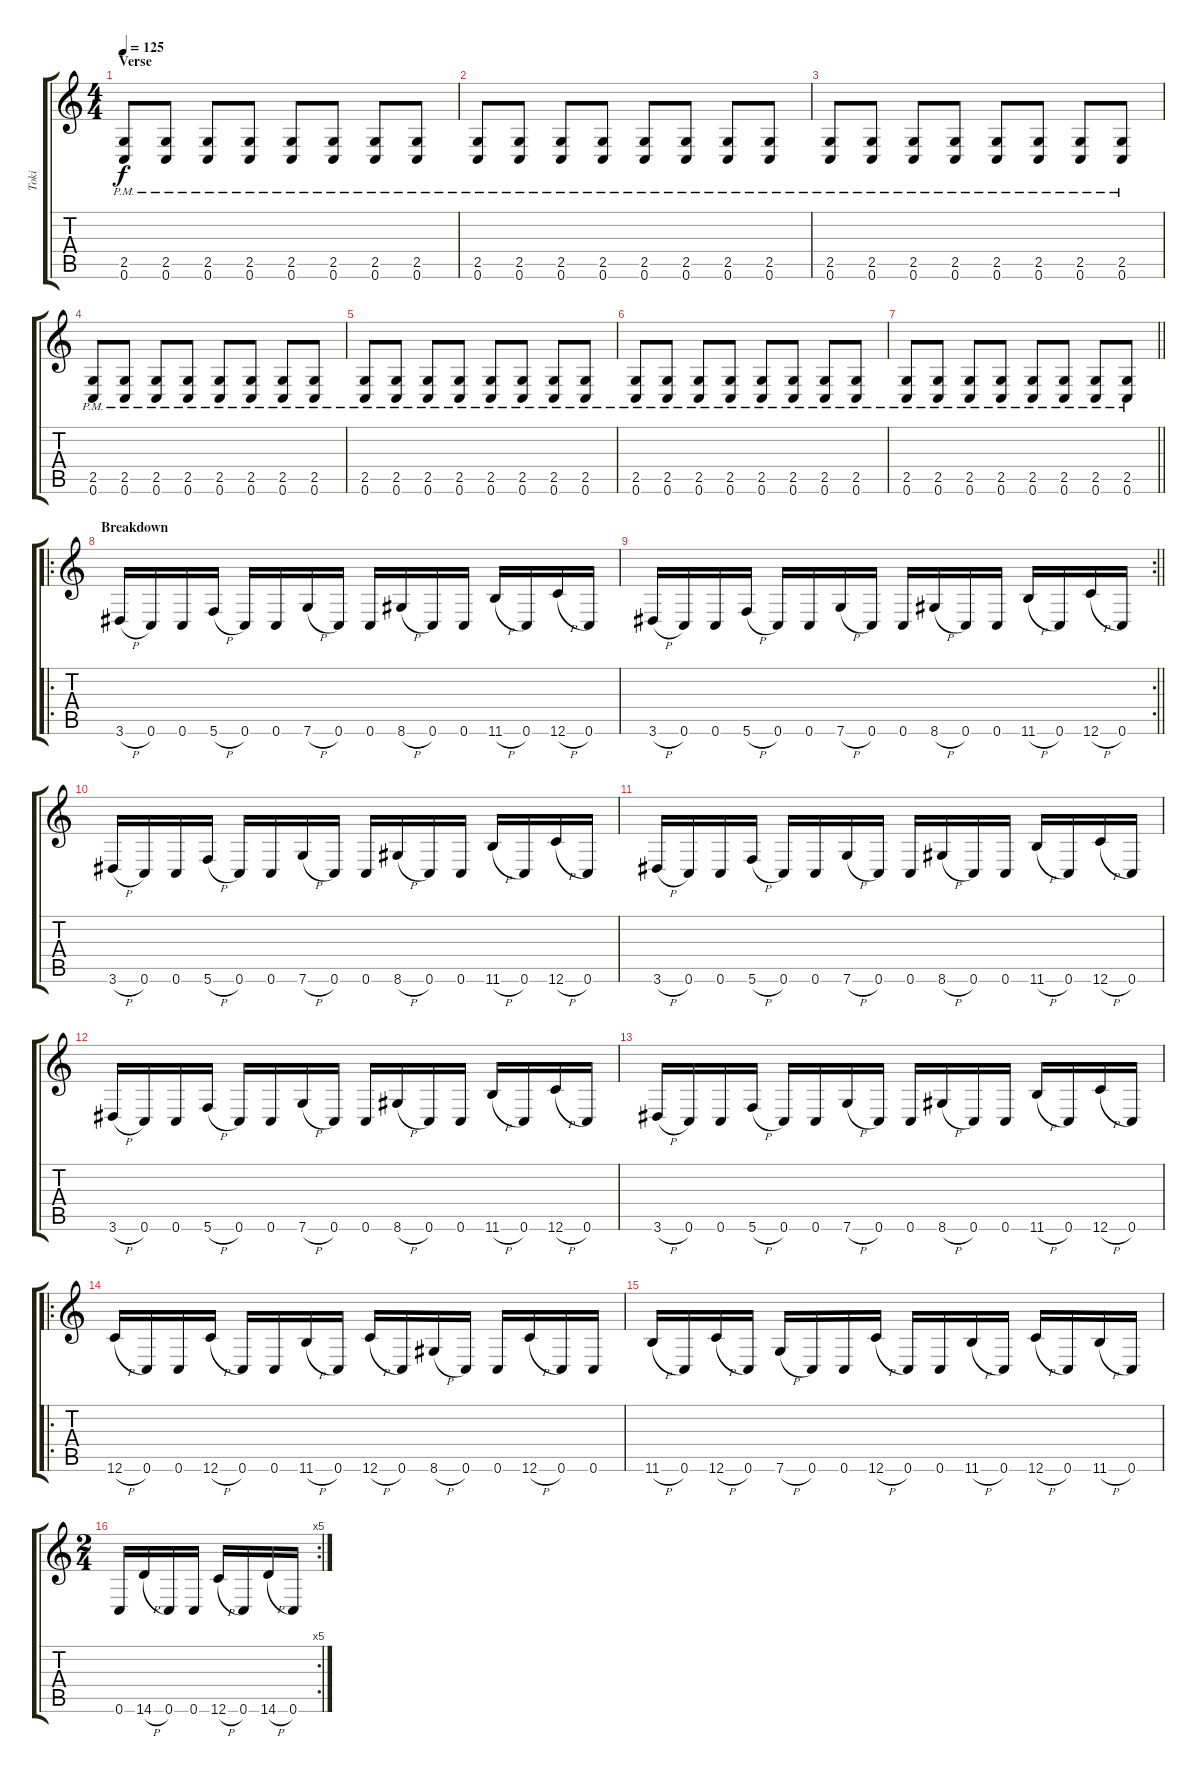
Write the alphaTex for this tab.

\track ("Toki" "Toki") {instrument distortionguitar}
\staff {score tabs}
\tuning (C4 G3 Eb3 Bb2 F2 C2) {hide}
\ts (4 4)
\section ("" "Verse")
\tempo 125
\clef g2
\ks c
(2.5{pm} 0.6{pm}).8{dy f} (2.5{pm} 0.6{pm}).8 (2.5{pm} 0.6{pm}).8 (2.5{pm} 0.6{pm}).8 (2.5{pm} 0.6{pm}).8 (2.5{pm} 0.6{pm}).8 (2.5{pm} 0.6{pm}).8 (2.5{pm} 0.6{pm}).8 |
(2.5{pm} 0.6{pm}).8 (2.5{pm} 0.6{pm}).8 (2.5{pm} 0.6{pm}).8 (2.5{pm} 0.6{pm}).8 (2.5{pm} 0.6{pm}).8 (2.5{pm} 0.6{pm}).8 (2.5{pm} 0.6{pm}).8 (2.5{pm} 0.6{pm}).8 |
(2.5{pm} 0.6{pm}).8 (2.5{pm} 0.6{pm}).8 (2.5{pm} 0.6{pm}).8 (2.5{pm} 0.6{pm}).8 (2.5{pm} 0.6{pm}).8 (2.5{pm} 0.6{pm}).8 (2.5{pm} 0.6{pm}).8 (2.5{pm} 0.6{pm}).8 |
(2.5{pm} 0.6{pm}).8 (2.5{pm} 0.6{pm}).8 (2.5{pm} 0.6{pm}).8 (2.5{pm} 0.6{pm}).8 (2.5{pm} 0.6{pm}).8 (2.5{pm} 0.6{pm}).8 (2.5{pm} 0.6{pm}).8 (2.5{pm} 0.6{pm}).8 |
(2.5{pm} 0.6{pm}).8 (2.5{pm} 0.6{pm}).8 (2.5{pm} 0.6{pm}).8 (2.5{pm} 0.6{pm}).8 (2.5{pm} 0.6{pm}).8 (2.5{pm} 0.6{pm}).8 (2.5{pm} 0.6{pm}).8 (2.5{pm} 0.6{pm}).8 |
(2.5{pm} 0.6{pm}).8 (2.5{pm} 0.6{pm}).8 (2.5{pm} 0.6{pm}).8 (2.5{pm} 0.6{pm}).8 (2.5{pm} 0.6{pm}).8 (2.5{pm} 0.6{pm}).8 (2.5{pm} 0.6{pm}).8 (2.5{pm} 0.6{pm}).8 |
\barLineRight lightlight
(2.5{pm} 0.6{pm}).8 (2.5{pm} 0.6{pm}).8 (2.5{pm} 0.6{pm}).8 (2.5{pm} 0.6{pm}).8 (2.5{pm} 0.6{pm}).8 (2.5{pm} 0.6{pm}).8 (2.5{pm} 0.6{pm}).8 (2.5{pm} 0.6{pm}).8 |
\ro
\section ("" "Breakdown")
3.6{h}.16{balance 8} 0.6.16 0.6.16 5.6{h}.16 0.6.16 0.6.16 7.6{h}.16 0.6.16 0.6.16 8.6{h}.16 0.6.16 0.6.16 11.6{h}.16 0.6.16 12.6{h}.16 0.6.16 |
\rc 2
\barLineRight lightlight
3.6{h}.16 0.6.16 0.6.16 5.6{h}.16 0.6.16 0.6.16 7.6{h}.16 0.6.16 0.6.16 8.6{h}.16 0.6.16 0.6.16 11.6{h}.16 0.6.16 12.6{h}.16 0.6.16 |
3.6{h}.16{balance 3} 0.6.16 0.6.16 5.6{h}.16 0.6.16 0.6.16 7.6{h}.16 0.6.16 0.6.16 8.6{h}.16 0.6.16 0.6.16 11.6{h}.16 0.6.16 12.6{h}.16 0.6.16 |
3.6{h}.16 0.6.16 0.6.16 5.6{h}.16 0.6.16 0.6.16 7.6{h}.16 0.6.16 0.6.16 8.6{h}.16 0.6.16 0.6.16 11.6{h}.16 0.6.16 12.6{h}.16 0.6.16 |
3.6{h}.16 0.6.16 0.6.16 5.6{h}.16 0.6.16 0.6.16 7.6{h}.16 0.6.16 0.6.16 8.6{h}.16 0.6.16 0.6.16 11.6{h}.16 0.6.16 12.6{h}.16 0.6.16 |
3.6{h}.16 0.6.16 0.6.16 5.6{h}.16 0.6.16 0.6.16 7.6{h}.16 0.6.16 0.6.16 8.6{h}.16 0.6.16 0.6.16 11.6{h}.16 0.6.16 12.6{h}.16 0.6.16 |
\ro
12.6{h}.16 0.6.16 0.6.16 12.6{h}.16 0.6.16 0.6.16 11.6{h}.16 0.6.16 12.6{h}.16 0.6.16 8.6{h}.16 0.6.16 0.6.16 12.6{h}.16 0.6.16 0.6.16 |
11.6{h}.16 0.6.16 12.6{h}.16 0.6.16 7.6{h}.16 0.6.16 0.6.16 12.6{h}.16 0.6.16 0.6.16 11.6{h}.16 0.6.16 12.6{h}.16 0.6.16 11.6{h}.16 0.6.16 |
\rc 5
\ts (2 4)
0.6.16 14.6{h}.16 0.6.16 0.6.16 12.6{h}.16 0.6.16 14.6{h}.16 0.6.16
